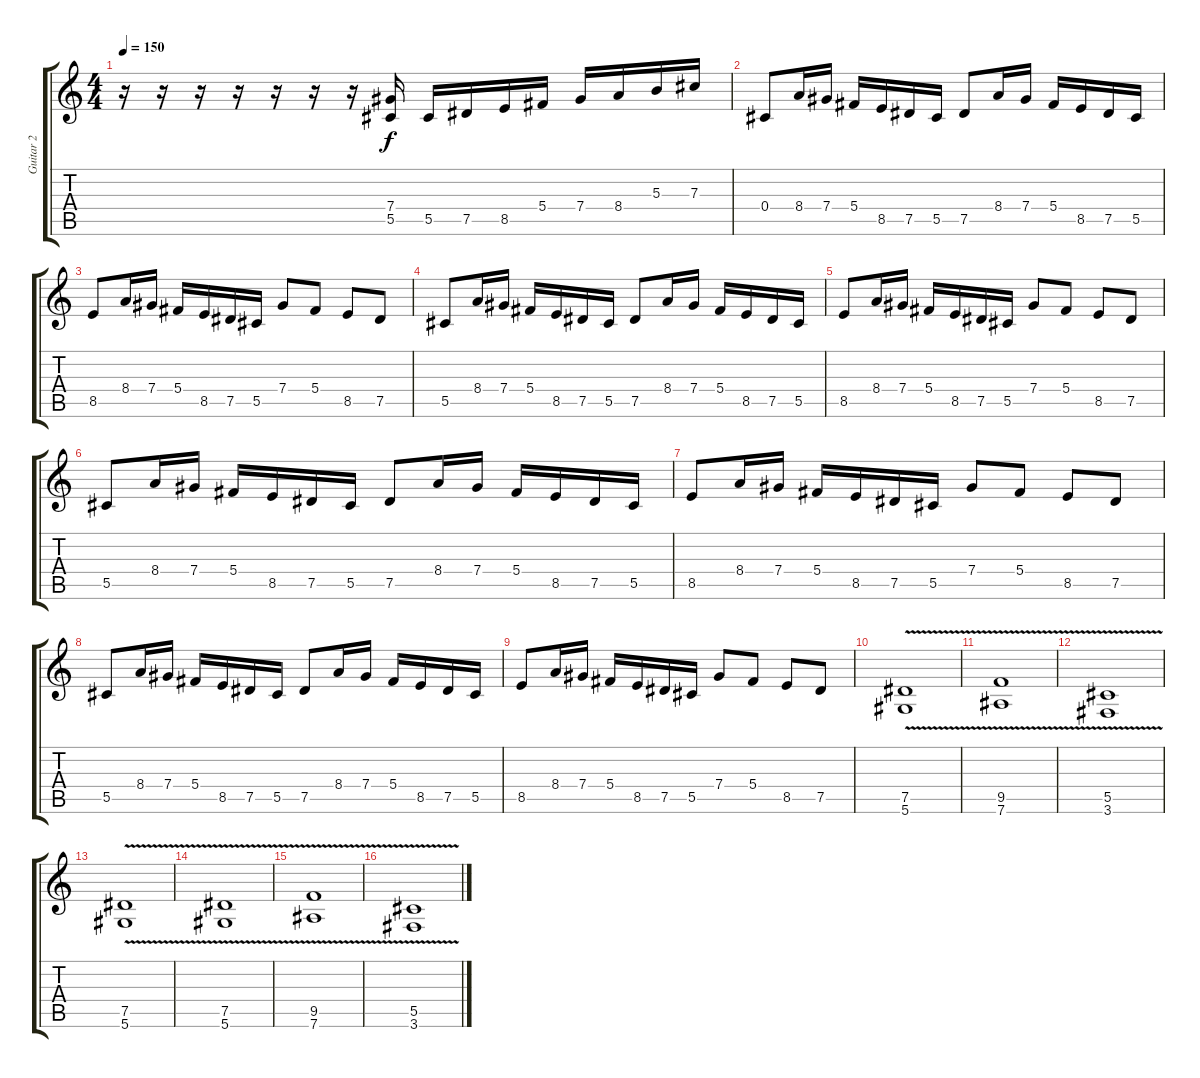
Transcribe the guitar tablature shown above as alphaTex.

\track ("Guitar 2" "Guitar 2") {instrument distortionguitar}
\staff {score tabs}
\tuning (Eb4 Bb3 Gb3 Db3 Ab2 Eb2) {hide}
\ts (4 4)
\tempo 150
\clef g2
\ks c
r.16{dy f} r.16 r.16 r.16 r.16 r.16 r.16 (7.4{t} 5.5{t}).16 5.5.16 7.5.16 8.5.16 5.4.16 7.4.16 8.4.16 5.3.16 7.3.16 |
0.4.8 8.4.16 7.4.16 5.4.16 8.5.16 7.5.16 5.5.16 7.5.8 8.4.16 7.4.16 5.4.16 8.5.16 7.5.16 5.5.16 |
8.5.8 8.4.16 7.4.16 5.4.16 8.5.16 7.5.16 5.5.16 7.4.8 5.4.8 8.5.8 7.5.8 |
5.5.8 8.4.16 7.4.16 5.4.16 8.5.16 7.5.16 5.5.16 7.5.8 8.4.16 7.4.16 5.4.16 8.5.16 7.5.16 5.5.16 |
8.5.8 8.4.16 7.4.16 5.4.16 8.5.16 7.5.16 5.5.16 7.4.8 5.4.8 8.5.8 7.5.8 |
5.5.8 8.4.16 7.4.16 5.4.16 8.5.16 7.5.16 5.5.16 7.5.8 8.4.16 7.4.16 5.4.16 8.5.16 7.5.16 5.5.16 |
8.5.8 8.4.16 7.4.16 5.4.16 8.5.16 7.5.16 5.5.16 7.4.8 5.4.8 8.5.8 7.5.8 |
5.5.8 8.4.16 7.4.16 5.4.16 8.5.16 7.5.16 5.5.16 7.5.8 8.4.16 7.4.16 5.4.16 8.5.16 7.5.16 5.5.16 |
8.5.8 8.4.16 7.4.16 5.4.16 8.5.16 7.5.16 5.5.16 7.4.8 5.4.8 8.5.8 7.5.8 |
(7.5{v} 5.6{v}).1 |
(9.5{v} 7.6{v}).1 |
(5.5{v} 3.6{v}).1 |
(7.5{v} 5.6{v}).1 |
(7.5{v} 5.6{v}).1 |
(9.5{v} 7.6{v}).1 |
(5.5{v} 3.6{v}).1
